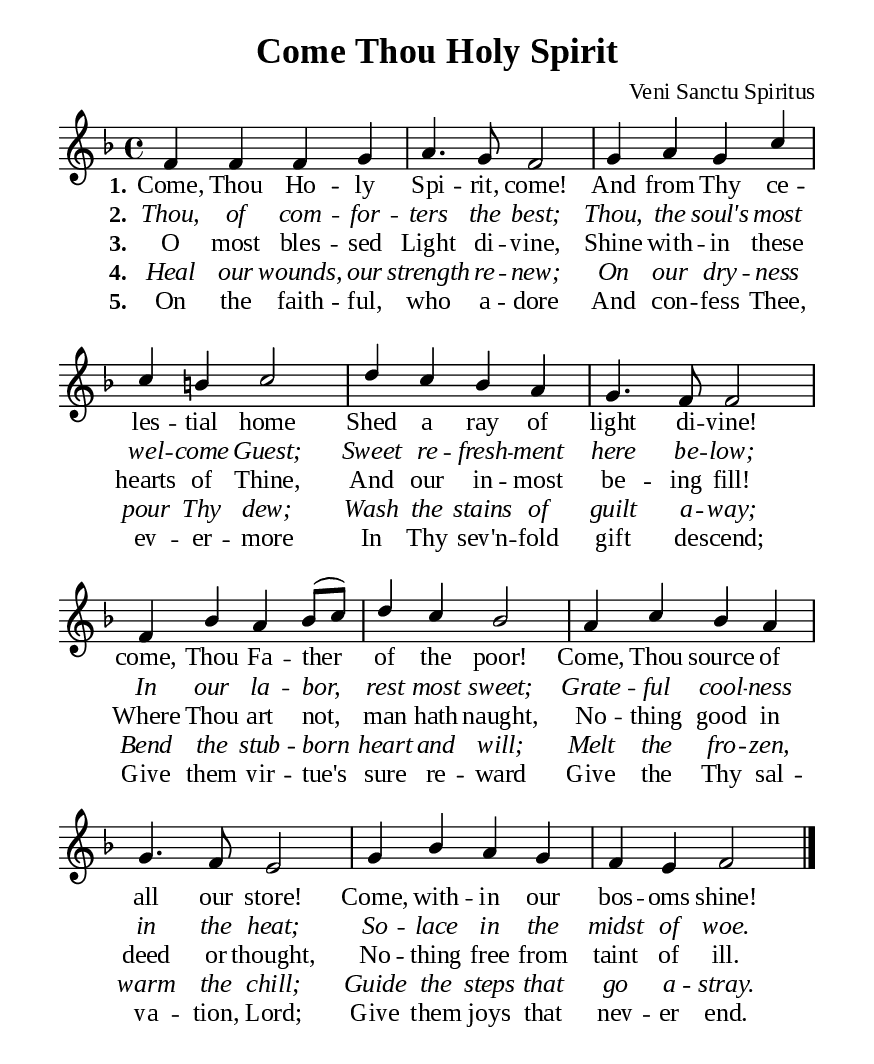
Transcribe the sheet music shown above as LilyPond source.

\version "2.18.2"

\header {
  title = "Come Thou Holy Spirit"
  composer = "Veni Sanctu Spiritus"
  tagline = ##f
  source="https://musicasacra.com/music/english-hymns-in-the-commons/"
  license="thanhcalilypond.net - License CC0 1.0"
}

global= {
  \key f \major
  \time 4/4
  \override Score.BarNumber.break-visibility = ##(#f #f #f)
}

\paper {
  #(set-paper-size "a5")
  top-margin = 10\mm
  bottom-marign = 10\mm
  left-margin = 10\mm
  right-margin = 10\mm
  indent = #0
  #(define fonts
	 (make-pango-font-tree "Liberation Serif"
	 		       "Liberation Serif"
			       "Liberation Serif"
			       (/ 20 20)))
  system-system-spacing = #'((basic-distance . 3) (padding . 3))
}

printItalic = \with {
  \override LyricText.font-shape = #'italic
}

% Verse music
musicVerseSoprano = \relative c' {
  %{	01	%}f4 f f g |
  %{	02	%}a4. g8 f2 |
  %{	03	%}g4 a g c |
  %{	04	%}c b! c2 |
  %{	05	%}d4 c bes a |
  %{	06	%}g4. f8 f2 |
  %{	07	%}f4 bes a bes8 (c) |
  %{	08	%}d4 c bes2 |
  %{	09	%}a4 c bes a |
  %{	10	%}g4. f8 e2 |
  %{	11	%}g4 bes a g |
  %{	12	%}f e f2 \bar "|."
}

% Verse lyrics
verseOne = \lyricmode {
  \set stanza = #"1."
  Come, Thou Ho -- ly Spi -- rit, come!
  And from Thy ce -- les -- tial home
  Shed a ray of light di -- vine!
  come, Thou Fa -- ther of the poor!
  Come, Thou source of all our store!
  Come, with -- in our bos -- oms shine!
}

verseTwo = \lyricmode {
  \set stanza = #"2."
  Thou, of com -- for -- ters the best;
  Thou, the soul's most wel -- come Guest;
  Sweet re -- fresh -- ment here be -- low;
  In our la -- bor, rest most sweet;
  Grate -- ful cool -- ness in the heat;
  So -- lace in the midst of woe.
}

verseThree = \lyricmode {
  \set stanza = #"3."
  O most bles -- sed Light di -- vine,
  Shine with -- in these hearts of Thine,
  And our in -- most be -- ing fill!
  Where Thou art not, man hath naught,
  No -- thing good in deed or thought,
  No -- thing free from taint of ill.
}

verseFour = \lyricmode {
  \set stanza = #"4."
  Heal our wounds, our strength re -- new;
  On our dry -- ness pour Thy dew;
  Wash the stains of guilt a -- way;
  Bend the stub -- born heart and will;
  Melt the fro -- zen, warm the chill;
  Guide the steps that go a -- stray.
}

verseFive = \lyricmode {
  \set stanza = #"5."
  On the faith -- ful, who a -- dore
  And con -- fess Thee, ev -- er -- more
  In Thy sev'n -- fold gift de -- scend;
  Give them vir -- tue's sure re -- ward
  Give the Thy sal -- va -- tion, Lord;
  Give them joys that nev -- er end.
}

% Layout
\score {
    \new ChoirStaff <<
      \new Staff <<
        \clef "treble"
        \new Voice = "sopranos" { \global \stemUp \slurUp \musicVerseSoprano }
      >>
      \new Lyrics \lyricsto sopranos \verseOne
      \new Lyrics \printItalic \lyricsto sopranos \verseTwo
      \new Lyrics \lyricsto sopranos \verseThree
      \new Lyrics \printItalic \lyricsto sopranos \verseFour
      \new Lyrics \lyricsto sopranos \verseFive
    >>
}
